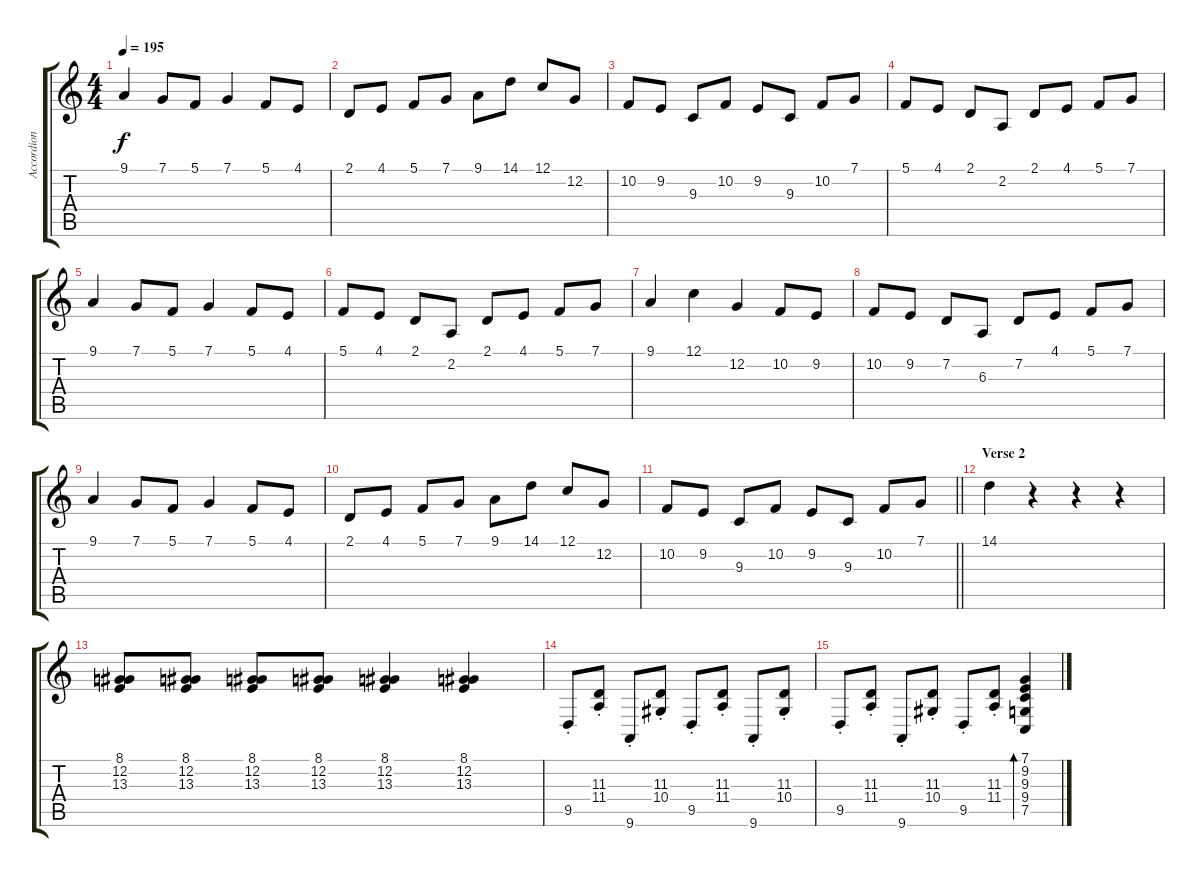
\track ("Accordion" "Accordion") {instrument accordion}
\staff {score tabs}
\tuning (C4 G3 Eb3 Bb2 F2 C2) {hide}
\ts (4 4)
\tempo 195
\clef g2
\ks c
9.1.4{dy f} 7.1.8 5.1.8 7.1.4 5.1.8 4.1.8 |
2.1.8 4.1.8 5.1.8 7.1.8 9.1.8 14.1.8 12.1.8 12.2.8 |
10.2.8 9.2.8 9.3.8 10.2.8 9.2.8 9.3.8 10.2.8 7.1.8 |
5.1.8 4.1.8 2.1.8 2.2.8 2.1.8 4.1.8 5.1.8 7.1.8 |
9.1.4 7.1.8 5.1.8 7.1.4 5.1.8 4.1.8 |
5.1.8 4.1.8 2.1.8 2.2.8 2.1.8 4.1.8 5.1.8 7.1.8 |
9.1.4 12.1.4 12.2.4 10.2.8 9.2.8 |
10.2.8 9.2.8 7.2.8 6.3.8 7.2.8 4.1.8 5.1.8 7.1.8 |
9.1.4 7.1.8 5.1.8 7.1.4 5.1.8 4.1.8 |
2.1.8 4.1.8 5.1.8 7.1.8 9.1.8 14.1.8 12.1.8 12.2.8 |
\barLineRight lightlight
10.2.8 9.2.8 9.3.8 10.2.8 9.2.8 9.3.8 10.2.8 7.1.8 |
\section ("" "Verse 2")
14.1.4 r.4 r.4 r.4 |
(8.1 12.2 13.3).8 (8.1 12.2 13.3).8 (8.1 12.2 13.3).8 (8.1 12.2 13.3).8 (8.1 12.2 13.3).4 (8.1 12.2 13.3).4 |
9.5{st}.8 (11.3{st} 11.4{st}).8 9.6{st}.8 (11.3 10.4{st}).8 9.5{st}.8 (11.3{st} 11.4{st}).8 9.6{st}.8 (11.3 10.4{st}).8 |
9.5{st}.8 (11.3{st} 11.4{st}).8 9.6{st}.8 (11.3 10.4{st}).8 9.5{st}.8 (11.3{st} 11.4{st}).8 (7.1 9.2 9.3 9.4 7.5).4{bd 240}
